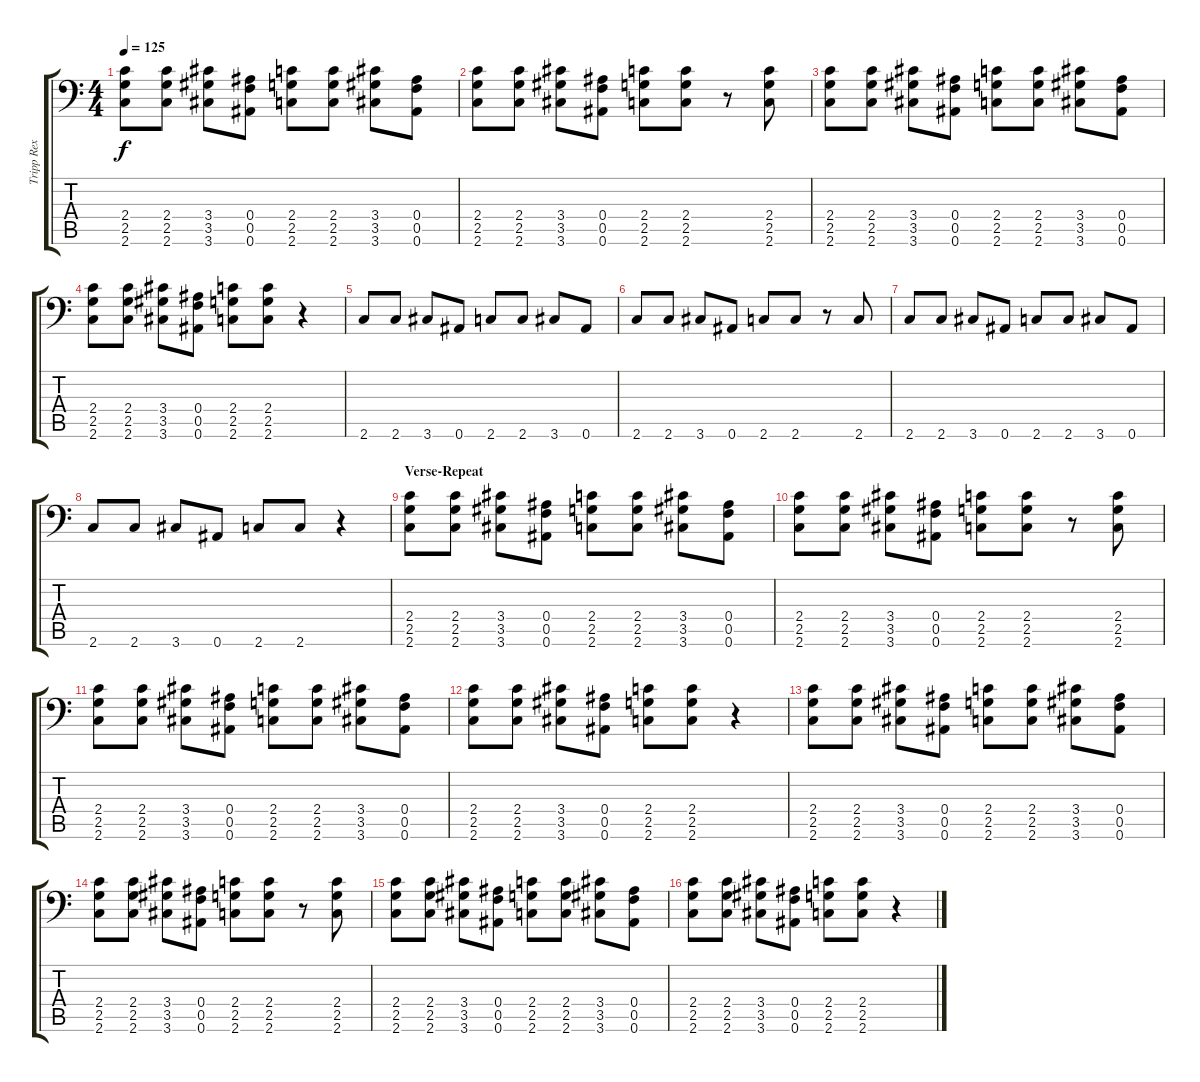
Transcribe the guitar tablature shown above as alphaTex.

\track ("Tripp Rex Eisen - Guitar" "Tripp Rex ") {instrument distortionguitar}
\staff {score tabs}
\tuning (C4 G3 Eb3 Bb2 F2 Bb1) {hide}
\ts (4 4)
\tempo 125
\clef f4
\ks c
(2.4 2.5 2.6).8{dy f} (2.4 2.5 2.6).8 (3.4 3.5 3.6).8 (0.4 0.5 0.6).8 (2.4 2.5 2.6).8 (2.4 2.5 2.6).8 (3.4 3.5 3.6).8 (0.4 0.5 0.6).8 |
(2.4 2.5 2.6).8 (2.4 2.5 2.6).8 (3.4 3.5 3.6).8 (0.4 0.5 0.6).8 (2.4 2.5 2.6).8 (2.4 2.5 2.6).8 r.8 (2.4 2.5 2.6).8 |
(2.4 2.5 2.6).8 (2.4 2.5 2.6).8 (3.4 3.5 3.6).8 (0.4 0.5 0.6).8 (2.4 2.5 2.6).8 (2.4 2.5 2.6).8 (3.4 3.5 3.6).8 (0.4 0.5 0.6).8 |
(2.4 2.5 2.6).8 (2.4 2.5 2.6).8 (3.4 3.5 3.6).8 (0.4 0.5 0.6).8 (2.4 2.5 2.6).8 (2.4 2.5 2.6).8 r.4 |
2.6.8 2.6.8 3.6.8 0.6.8 2.6.8 2.6.8 3.6.8 0.6.8 |
2.6.8 2.6.8 3.6.8 0.6.8 2.6.8 2.6.8 r.8 2.6.8 |
2.6.8 2.6.8 3.6.8 0.6.8 2.6.8 2.6.8 3.6.8 0.6.8 |
2.6.8 2.6.8 3.6.8 0.6.8 2.6.8 2.6.8 r.4 |
\section ("" "Verse-Repeat")
(2.4 2.5 2.6).8 (2.4 2.5 2.6).8 (3.4 3.5 3.6).8 (0.4 0.5 0.6).8 (2.4 2.5 2.6).8 (2.4 2.5 2.6).8 (3.4 3.5 3.6).8 (0.4 0.5 0.6).8 |
(2.4 2.5 2.6).8 (2.4 2.5 2.6).8 (3.4 3.5 3.6).8 (0.4 0.5 0.6).8 (2.4 2.5 2.6).8 (2.4 2.5 2.6).8 r.8 (2.4 2.5 2.6).8 |
(2.4 2.5 2.6).8 (2.4 2.5 2.6).8 (3.4 3.5 3.6).8 (0.4 0.5 0.6).8 (2.4 2.5 2.6).8 (2.4 2.5 2.6).8 (3.4 3.5 3.6).8 (0.4 0.5 0.6).8 |
(2.4 2.5 2.6).8 (2.4 2.5 2.6).8 (3.4 3.5 3.6).8 (0.4 0.5 0.6).8 (2.4 2.5 2.6).8 (2.4 2.5 2.6).8 r.4 |
(2.4 2.5 2.6).8 (2.4 2.5 2.6).8 (3.4 3.5 3.6).8 (0.4 0.5 0.6).8 (2.4 2.5 2.6).8 (2.4 2.5 2.6).8 (3.4 3.5 3.6).8 (0.4 0.5 0.6).8 |
(2.4 2.5 2.6).8 (2.4 2.5 2.6).8 (3.4 3.5 3.6).8 (0.4 0.5 0.6).8 (2.4 2.5 2.6).8 (2.4 2.5 2.6).8 r.8 (2.4 2.5 2.6).8 |
(2.4 2.5 2.6).8 (2.4 2.5 2.6).8 (3.4 3.5 3.6).8 (0.4 0.5 0.6).8 (2.4 2.5 2.6).8 (2.4 2.5 2.6).8 (3.4 3.5 3.6).8 (0.4 0.5 0.6).8 |
(2.4 2.5 2.6).8 (2.4 2.5 2.6).8 (3.4 3.5 3.6).8 (0.4 0.5 0.6).8 (2.4 2.5 2.6).8 (2.4 2.5 2.6).8 r.4
